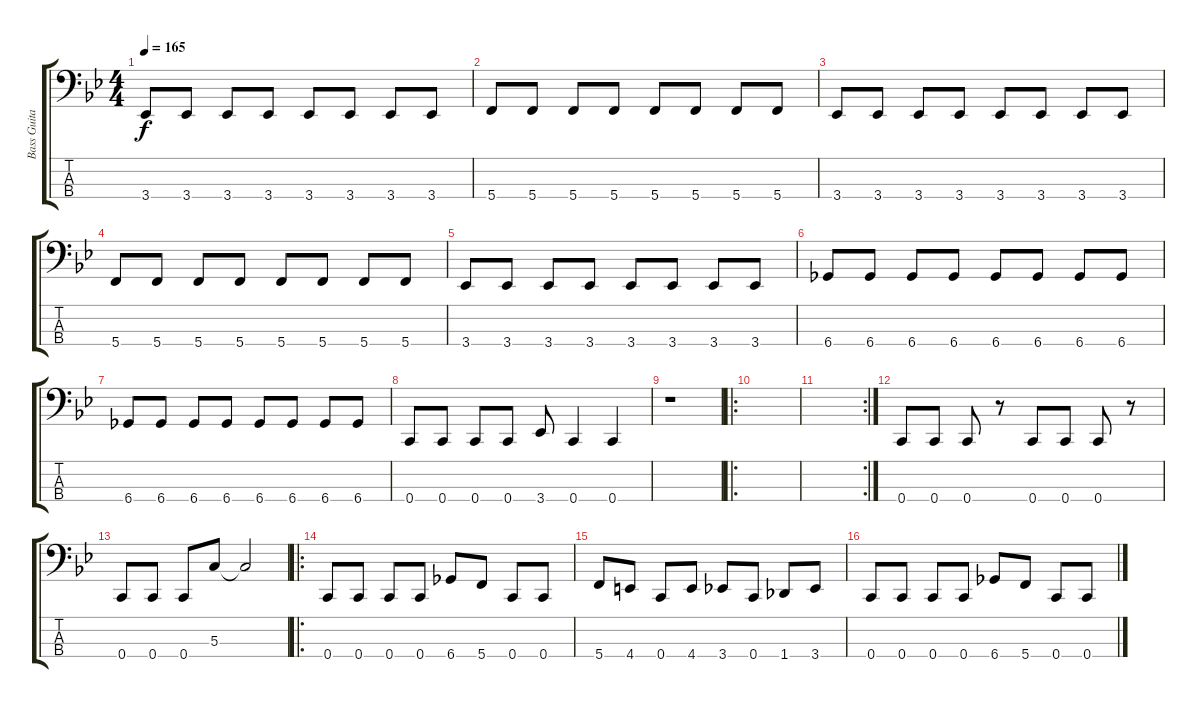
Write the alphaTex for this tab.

\track ("Bass Guitar" "Bass Guita") {instrument electricbassfinger}
\staff {score tabs}
\tuning (F2 C2 G1 C1) {hide}
\ts (4 4)
\tempo 165
\clef f4
\ks bb
3.4.8{dy f} 3.4.8 3.4.8 3.4.8 3.4.8 3.4.8 3.4.8 3.4.8 |
5.4.8 5.4.8 5.4.8 5.4.8 5.4.8 5.4.8 5.4.8 5.4.8 |
3.4.8 3.4.8 3.4.8 3.4.8 3.4.8 3.4.8 3.4.8 3.4.8 |
5.4.8 5.4.8 5.4.8 5.4.8 5.4.8 5.4.8 5.4.8 5.4.8 |
3.4.8 3.4.8 3.4.8 3.4.8 3.4.8 3.4.8 3.4.8 3.4.8 |
6.4.8 6.4.8 6.4.8 6.4.8 6.4.8 6.4.8 6.4.8 6.4.8 |
6.4.8 6.4.8 6.4.8 6.4.8 6.4.8 6.4.8 6.4.8 6.4.8 |
0.4.8 0.4.8 0.4.8 0.4.8 3.4.8 0.4.4 0.4.4 |
r.1 |
\ro
|
\rc 2
|
0.4.8 0.4.8 0.4.8 r.8 0.4.8 0.4.8 0.4.8 r.8 |
0.4.8 0.4.8 0.4.8 5.3.8 5.3{t}.2 |
\ro
0.4.8 0.4.8 0.4.8 0.4.8 6.4.8 5.4.8 0.4.8 0.4.8 |
5.4.8 4.4.8 0.4.8 4.4.8 3.4.8 0.4.8 1.4.8 3.4.8 |
0.4.8 0.4.8 0.4.8 0.4.8 6.4.8 5.4.8 0.4.8 0.4.8
